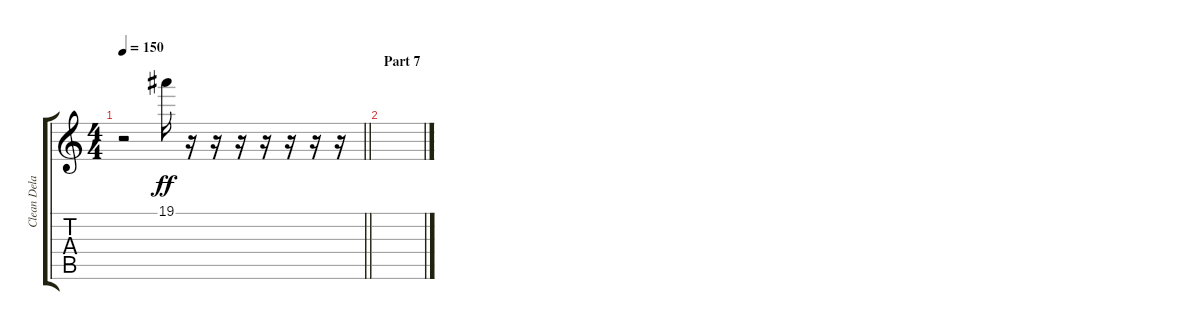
\track ("Clean Delay 2" "Clean Dela") {instrument electricguitarclean}
\staff {score tabs}
\tuning (Eb4 Bb3 F3 Db3 Ab2 Eb2) {hide}
\ts (4 4)
\tempo 150
\clef g2
\barLineRight lightlight
\ks c
r.2{dy ff} 19.1.16 r.16 r.16 r.16 r.16 r.16 r.16 r.16 |
\section ("" "Part 7")
